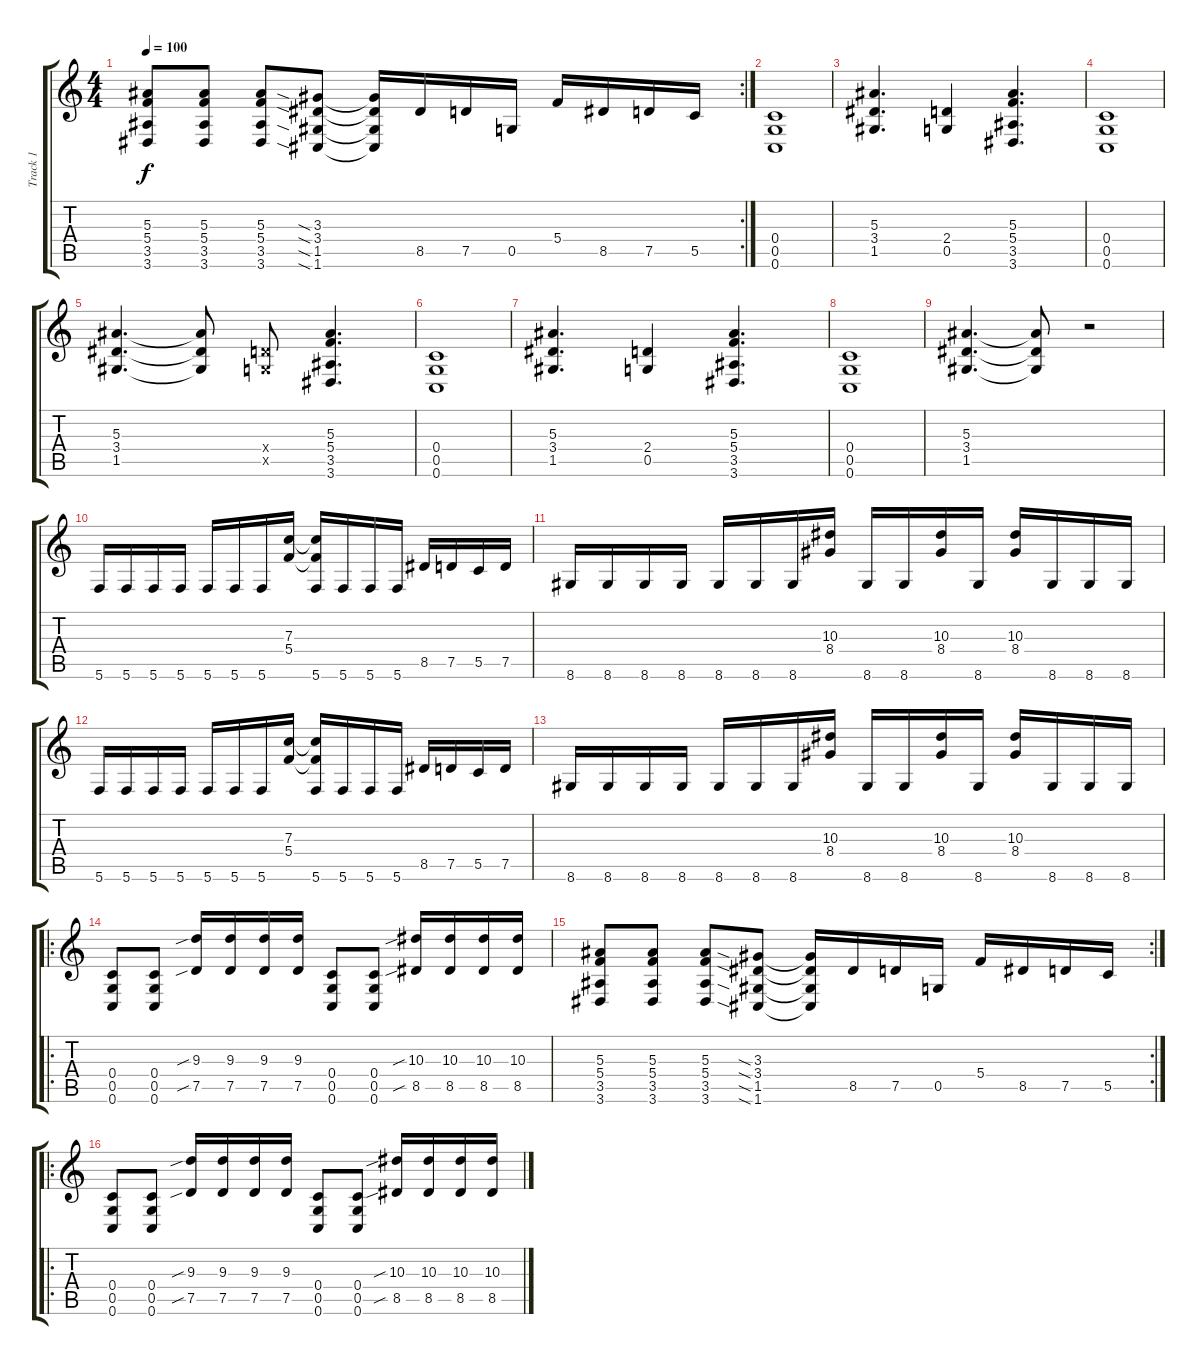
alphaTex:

\track ("Track 1" "Track 1") {instrument distortionguitar}
\staff {score tabs}
\tuning (D4 A3 F3 C3 G2 C2) {hide}
\rc 2
\ts (4 4)
\tempo 100
\clef g2
\ks c
(5.3 5.4 3.5 3.6).8{dy f} (5.3 5.4 3.5 3.6).8 (5.3 5.4 3.5 3.6).8 (3.3{sia} 3.4{sia} 1.5{sia} 1.6{sia}).8 (3.3{t} 3.4{t} 1.5{t} 1.6{t}).16 8.5.16 7.5.16 0.5.16 5.4.16 8.5.16 7.5.16 5.5.16 |
(0.4 0.5 0.6).1{volume 7 instrument distortionguitar} |
(5.3 3.4 1.5).4{d} (2.4 0.5).4 (5.3 5.4 3.5 3.6).4{d} |
(0.4 0.5 0.6).1 |
(5.3 3.4 1.5).4{d} (5.3{t} 3.4{t} 1.5{t}).8 (2.4{x} 0.5{x}).8 (5.3 5.4 3.5 3.6).4{d} |
(0.4 0.5 0.6).1 |
(5.3 3.4 1.5).4{d} (2.4 0.5).4 (5.3 5.4 3.5 3.6).4{d} |
(0.4 0.5 0.6).1 |
(5.3 3.4 1.5).4{d} (5.3{t} 3.4{t} 1.5{t}).8 r.2 |
5.6.16{volume 13} 5.6.16 5.6.16 5.6.16 5.6.16 5.6.16 5.6.16 (7.3 5.4).16 (7.3{t} 5.4{t} 5.6).16 5.6.16 5.6.16 5.6.16 8.5.16 7.5.16 5.5.16 7.5.16 |
8.6.16 8.6.16 8.6.16 8.6.16 8.6.16 8.6.16 8.6.16 (10.3 8.4).16 8.6.16 8.6.16 (10.3 8.4).16 8.6.16 (10.3 8.4).16 8.6.16 8.6.16 8.6.16 |
5.6.16 5.6.16 5.6.16 5.6.16 5.6.16 5.6.16 5.6.16 (7.3 5.4).16 (7.3{t} 5.4{t} 5.6).16 5.6.16 5.6.16 5.6.16 8.5.16 7.5.16 5.5.16 7.5.16 |
8.6.16 8.6.16 8.6.16 8.6.16 8.6.16 8.6.16 8.6.16 (10.3 8.4).16 8.6.16 8.6.16 (10.3 8.4).16 8.6.16 (10.3 8.4).16 8.6.16 8.6.16 8.6.16 |
\ro
(0.4 0.5 0.6).8 (0.4 0.5 0.6).8 (9.3{sib} 7.5{sib}).16 (9.3 7.5).16 (9.3 7.5).16 (9.3 7.5).16 (0.4 0.5 0.6).8 (0.4 0.5 0.6).8 (10.3{sib} 8.5{sib}).16 (10.3 8.5).16 (10.3 8.5).16 (10.3 8.5).16 |
\rc 2
(5.3 5.4 3.5 3.6).8 (5.3 5.4 3.5 3.6).8 (5.3 5.4 3.5 3.6).8 (3.3{sia} 3.4{sia} 1.5{sia} 1.6{sia}).8 (3.3{t} 3.4{t} 1.5{t} 1.6{t}).16 8.5.16 7.5.16 0.5.16 5.4.16 8.5.16 7.5.16 5.5.16 |
\ro
(0.4 0.5 0.6).8 (0.4 0.5 0.6).8 (9.3{sib} 7.5{sib}).16 (9.3 7.5).16 (9.3 7.5).16 (9.3 7.5).16 (0.4 0.5 0.6).8 (0.4 0.5 0.6).8 (10.3{sib} 8.5{sib}).16 (10.3 8.5).16 (10.3 8.5).16 (10.3 8.5).16
